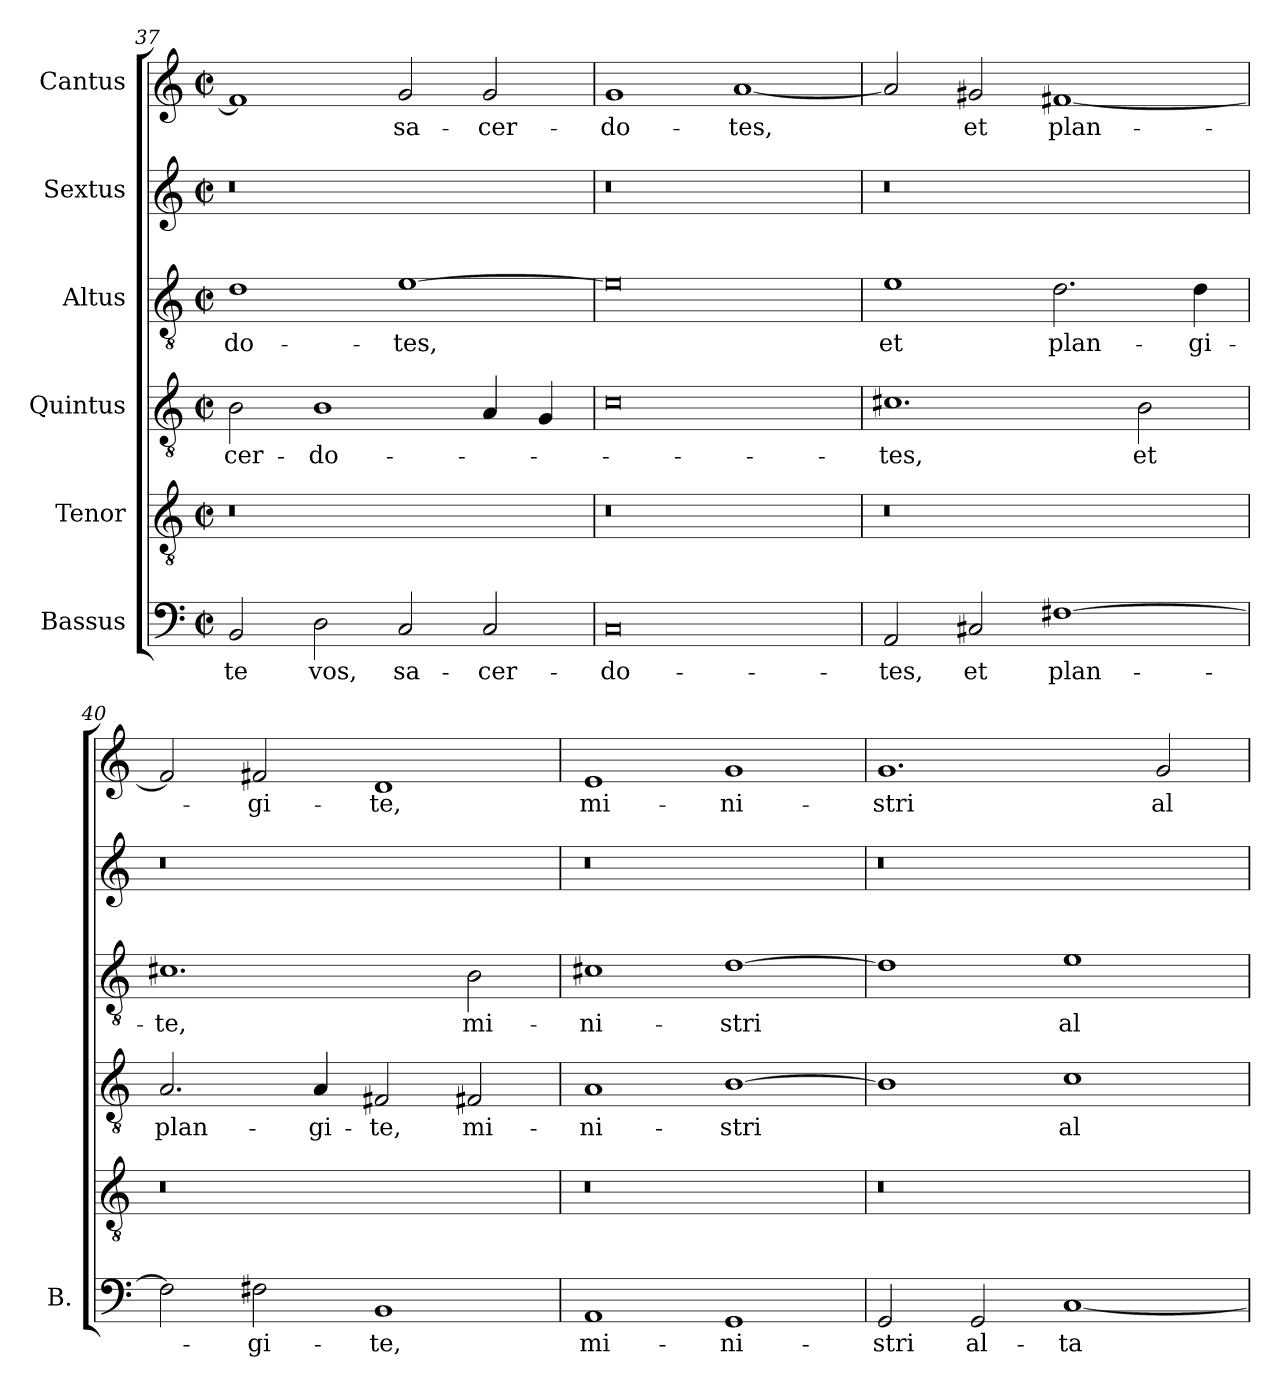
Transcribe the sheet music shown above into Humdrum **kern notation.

**kern	**text	**kern	**kern	**text	**kern	**text	**kern	**kern	**text
*part6	*part6	*part5	*part4	*part4	*part3	*part3	*part2	*part1	*part1
*staff6	*staff6	*staff5	*staff4	*staff4	*staff3	*staff3	*staff2	*staff1	*staff1
*I"Bassus	*	*I"Tenor	*I"Quintus	*	*I"Altus	*	*I"Sextus	*I"Cantus	*
*I'B.	*	*	*	*	*	*	*	*	*
*clefF4	*	*clefGv2	*clefGv2	*	*clefGv2	*	*clefG2	*clefG2	*
*k[]	*	*k[]	*k[]	*	*k[]	*	*k[]	*k[]	*
*C:	*	*C:	*C:	*	*C:	*	*C:	*C:	*
*M2/2	*	*M2/2	*M2/2	*	*M2/2	*	*M2/2	*M2/2	*
*met(c|)	*	*met(c|)	*met(c|)	*	*met(c|)	*	*met(c|)	*met(c|)	*
=37	=37	=37	=37	=37	=37	=37	=37	=37	=37
!	!	!LO:N:vis=0	!	!	!	!	!LO:N:vis=0	!	!
2BB/	-te	1r	2B\	-cer-	1d\	-do-	1r	1f#/]	.
2D\	vos,	.	1B\	-do-	.	.	.	.	.
2C/	sa-	1ryy	.	.	[1e\	-tes,	1ryy	2g/	sa-
2C/	-cer-	.	4A/	.	.	.	.	2g/	-cer-
.	.	.	4G/	.	.	.	.	.	.
=38	=38	=38	=38	=38	=38	=38	=38	=38	=38
!	!	!LO:N:vis=0	!	!	!	!	!LO:N:vis=0	!	!
0C/	-do-	1r	0c\	.	0e\]	.	1r	1g/	-do-
.	.	1ryy	.	.	.	.	1ryy	[1a/	-tes,
=39	=39	=39	=39	=39	=39	=39	=39	=39	=39
!	!	!LO:N:vis=0	!	!	!	!	!LO:N:vis=0	!	!
2AA/	-tes,	1r	1.c#X\	-tes,	1e\	et	1r	2a/]	.
2C#X/	et	.	.	.	.	.	.	2g#X/	et
[1F#X\	plan-	1ryy	.	.	2.d\	plan-	1ryy	[1f#X/	plan-
.	.	.	2B\	et	.	.	.	.	.
.	.	.	.	.	4d\	-gi-	.	.	.
=40	=40	=40	=40	=40	=40	=40	=40	=40	=40
!	!	!LO:N:vis=0	!	!	!	!	!LO:N:vis=0	!	!
2F#\]	.	1r	2.A/	plan-	1.c#X\	-te,	1r	2f#/]	.
2F#X\	-gi-	.	.	.	.	.	.	2f#X/	-gi-
.	.	.	4A/	-gi-	.	.	.	.	.
1BB/	-te,	1ryy	2F#X/	-te,	.	.	1ryy	1d/	-te,
.	.	.	2F#X/	mi-	2B\	mi-	.	.	.
=41	=41	=41	=41	=41	=41	=41	=41	=41	=41
!	!	!LO:N:vis=0	!	!	!	!	!LO:N:vis=0	!	!
1AA/	mi-	1r	1A/	-ni-	1c#X\	-ni-	1r	1e/	mi-
1GG/	-ni-	1ryy	[1B\	-stri	[1d\	-stri	1ryy	1g/	-ni-
=42	=42	=42	=42	=42	=42	=42	=42	=42	=42
!	!	!LO:N:vis=0	!	!	!	!	!LO:N:vis=0	!	!
2GG/	-stri	1r	1B\]	.	1d\]	.	1r	1.g/	-stri
2GG/	al-	.	.	.	.	.	.	.	.
[1C/	-ta-	1ryy	1c\	al-	1e\	al-	1ryy	.	.
.	.	.	.	.	.	.	.	2g/	al-
=	=	=	=	=	=	=	=	=	=
*-	*-	*-	*-	*-	*-	*-	*-	*-	*-
